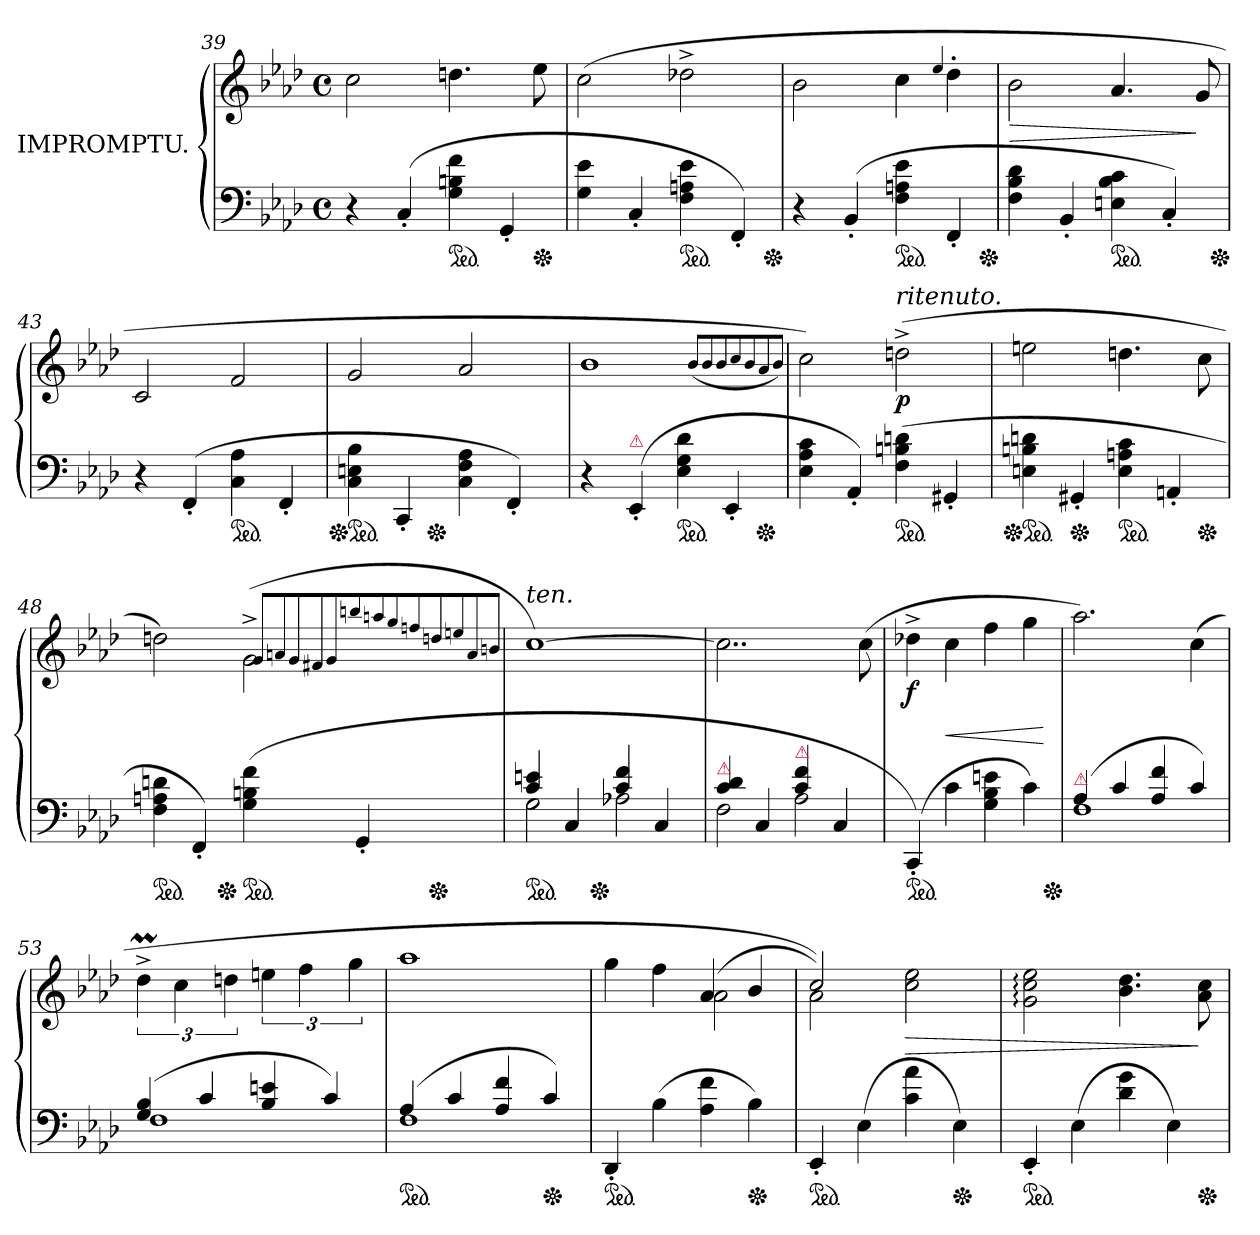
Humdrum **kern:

**kern	**kern	**dynam
*part1	*part1	*part1
*staff2	*staff1	*staff1/2
*I"IMPROMPTU.	*	*
*clefF4	*clefG2	*
*k[b-e-a-d-]	*k[b-e-a-d-]	*
*A-:	*A-:	*
*M4/4	*M4/4	*
*met(c)	*met(c)	*
=39	=39	=39
4r	2cc\	.
(>4C'</	.	.
*ped	*	*
4G\ 4Bn\ 4f\	4.ddn\	.
4GG'</	.	.
*Xped	*	*
.	8ee-\	.
=40	=40	=40
4G\ 4e-\	(>2cc\	.
4C'</	.	.
*ped	*	*
4F\ 4An\ 4e-\	2dd-X^>\	.
4FF'</)	.	.
*Xped	*	*
=41	=41	=41
4r	2b-\	.
(>4BB-'</	.	.
*ped	*	*
4F\ 4An\ 4e-\	4cc\	.
.	4qqee-/	.
4FF'</	4dd-'>\	.
*Xped	*	*
=42	=42	=42
4F\ 4B-\ 4d-\	2b-\	>
4BB-'</	.	.
*ped	*	*
4En\ 4B-\ 4c\	4.a-/	.
4C'</)	.	.
.	8g/	]
*Xped	*	*
=43	=43	=43
4r	2c/	.
(>4FF'</	.	.
*ped	*	*
4C\ 4A-\	2f/	.
4FF'</	.	.
=44	=44	=44
*	*^	*
*Xped	*	*	*
*ped	*	*	*
4C\ 4En\ 4B-\	2g/	4.ryy	.
4CC'</	.	.	.
*Xped	*	*	*
.	.	2ryy	.
4C\ 4F\ 4A-\	2a-/	.	.
4FF'</)	.	.	.
.	.	8ryy	.
=45	=45	=45	=45
4r	1b-	2..ryy	.
!LO:TX:a:color=crimson:t=⚠	!	!	!
(>4EE-'</	.	.	.
*ped	*	*	*
4E-\ 4G\ 4d-\	.	.	.
4EE-'</	.	.	.
*Xped	*	*	*
.	.	8ryy	.
.	(<8qqb-/L	.	.
.	8qqb-	.	.
.	8qqb-	.	.
.	8qqcc	.	.
.	8qqb-	.	.
.	8qqa-	.	.
.	8qqb-J)	.	.
*	*v	*v	*
=46	=46	=46
4E-\ 4A-\ 4c\	2cc\)	.
4AA-'</)	.	.
!	!LO:TX:a:i:t=ritenuto.	!
*ped	*	*
(>4F\ 4Bn\ 4dn\	(>2ddn^<\	p
4GG#X'</	.	.
=47	=47	=47
*Xped	*	*
*ped	*	*
4En\ 4Bn\ 4dn\	2een\	.
*Xped	*	*
4GG#X'</	.	.
*ped	*	*
4E\ 4An\ 4c\	4.ddn\	.
4AAn'</	.	.
*Xped	*	*
.	8cc\	.
=48	=48	=48
*ped	*	*
*	*^	*
4F\ 4An\ 4dn\	2ddn\)	4.ryy	.
4FF'</)	.	.	.
*Xped	*	*	*
.	.	2ryy	.
!LO:TX:a:color=crimson:t=⚠	!	!	!
*ped	*	*	*
(>4G\ 4Bn\ 4f\	(>2g^<\	.	.
4GG'</	.	.	.
*Xped	*	*	*
.	.	8ryy	.
.	8qqg/L	.	.
.	8qqan/	.	.
.	8qqg/	.	.
.	8qqf#X/	.	.
.	8qqg/	.	.
.	8qqbbn/	.	.
.	8qqaan/	.	.
.	8qqgg/	.	.
.	8qqffn/	.	.
.	8qqddn/	.	.
.	8qqeen/	.	.
.	8qqa/	.	.
.	8qqbn/J	.	.
=49	=49	=49	=49
*^	*	*	*
!	!	!LO:TX:a:i:t=ten.	!	!
*ped	*	*	*	*
4c 4en	2G	[1cc)	4.ryy	.
4C	.	.	.	.
*Xped	*	*	*	*
.	.	.	2ryy	.
4c 4f	2A-X	.	.	.
4C	.	.	.	.
.	.	.	8ryy	.
=50	=50	=50	=50	=50
!LO:TX:a:color=crimson:t=⚠	!	!	!	!
*	*	*v	*v	*
4c 4d-	2F	2..cc\]	.
4C	.	.	.
!LO:TX:a:color=crimson:t=⚠	!	!	!
4c 4f	2A-	.	.
4C	.	.	.
.	.	(>8cc\	.
*v	*v	*	*
=51	=51	=51
*ped	*	*
(>4CC'</)	4dd-X^<\	f
4c\	4cc\	<
4G\ 4B-\ 4en\	4ff\	.
4c\)	4gg\	.
.	.	[
*Xped	*	*
=52	=52	=52
*^	*	*
!LO:TX:a:color=crimson:t=⚠	!	!	!
(>4A-	1F	2.aa-\)	.
4c/	.	.	.
4A-/ 4f/	.	.	.
4c/)	.	(>4cc\	.
=53	=53	=53	=53
(>4G/ 4B-/	1F	6dd-M^>\	.
.	.	6cc\	.
4c/	.	.	.
.	.	6ddn\	.
4B-/ 4en/	.	6een\	.
.	.	6ff\	.
4c/)	.	.	.
.	.	6gg\	.
=54	=54	=54	=54
!LO:TX:a:color=crimson:t=⚠	!	!	!
*ped	*	*	*
(>4A-/	1F	1aa-	.
4c/	.	.	.
4A-/ 4f/	.	.	.
*Xped	*	*	*
4c/)	.	.	.
*v	*v	*	*
=55	=55	=55
*	*^	*
*ped	*	*	*
4DD-'</	4gg\	2ryy	.
(>4B-\	4ff\	.	.
4A-\ 4f\	(<4a-/	2a-\	.
*Xped	*	*	*
4B-\)	4b-/	.	.
=56	=56	=56	=56
*ped	*	*	*
4EE-'</	2cc/)	2a-)	.
(>4E-\	.	.	.
4c\ 4a-\	2cc\ 2ee-\	2ryy	>
*Xped	*	*	*
4E-\)	.	.	.
*	*v	*v	*
=57	=57	=57
*ped	*	*
4EE-'</	2g:\ 2cc:\ 2ee-:\	.
(>4E-\	.	.
4d-\ 4g\	4.b-\ 4.dd-\	.
4E-\)	.	.
*Xped	*	*
.	8a-\ 8cc\	]
=	=	=
*-	*-	*-
